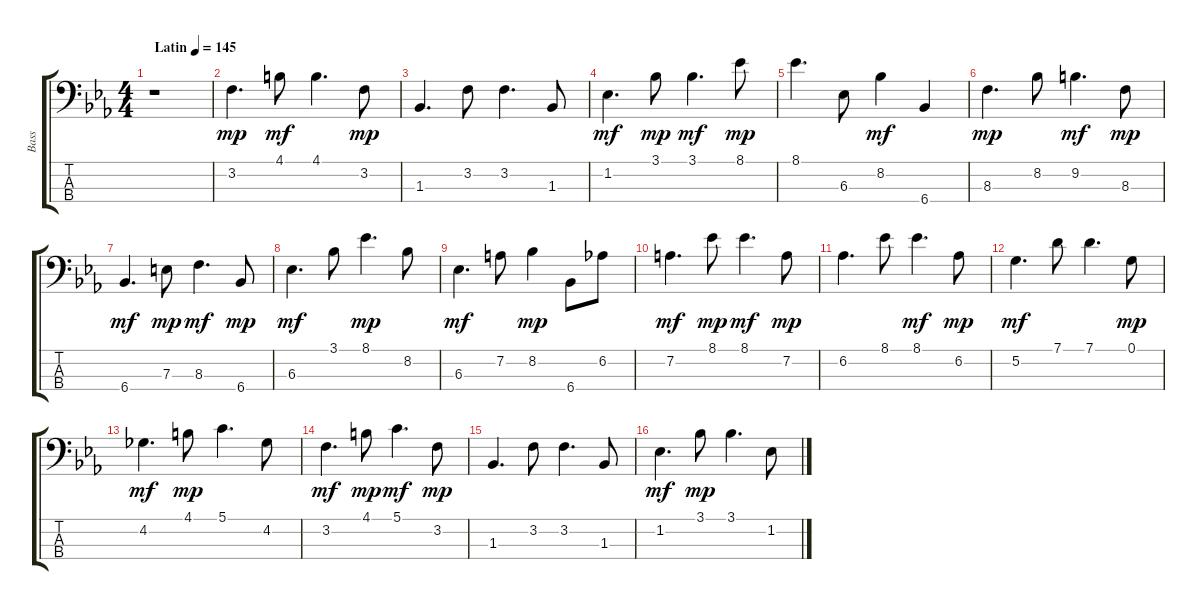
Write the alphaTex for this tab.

\track ("Bass" "Bass") {instrument electricbassfinger}
\staff {score tabs}
\tuning (G2 D2 A1 E1) {hide}
\ts (4 4)
\tempo (145 "Latin")
\clef f4
\ks eb
r.1{dy mp instrument electricbassfinger} |
3.2.4{d} 4.1.8{dy mf} 4.1.4{d} 3.2.8{dy mp} |
1.3.4{d} 3.2.8 3.2.4{d} 1.3.8 |
1.2.4{d dy mf} 3.1.8{dy mp} 3.1.4{d dy mf} 8.1.8{dy mp} |
8.1.4{d} 6.3.8 8.2.4{dy mf} 6.4.4 |
8.3.4{d dy mp} 8.2.8 9.2.4{d dy mf} 8.3.8{dy mp} |
6.4.4{d dy mf} 7.3.8{dy mp} 8.3.4{d dy mf} 6.4.8{dy mp} |
6.3.4{d dy mf} 3.1.8 8.1.4{d dy mp} 8.2.8 |
6.3.4{d dy mf} 7.2.8 8.2.4{dy mp} 6.4.8 6.2.8 |
7.2.4{d dy mf} 8.1.8{dy mp} 8.1.4{d dy mf} 7.2.8{dy mp} |
6.2.4{d} 8.1.8 8.1.4{d dy mf} 6.2.8{dy mp} |
5.2.4{d dy mf} 7.1.8 7.1.4{d} 0.1.8{dy mp} |
4.2.4{d dy mf} 4.1.8{dy mp} 5.1.4{d} 4.2.8 |
3.2.4{d dy mf} 4.1.8{dy mp} 5.1.4{d dy mf} 3.2.8{dy mp} |
1.3.4{d} 3.2.8 3.2.4{d} 1.3.8 |
1.2.4{d dy mf} 3.1.8{dy mp} 3.1.4{d} 1.2.8
